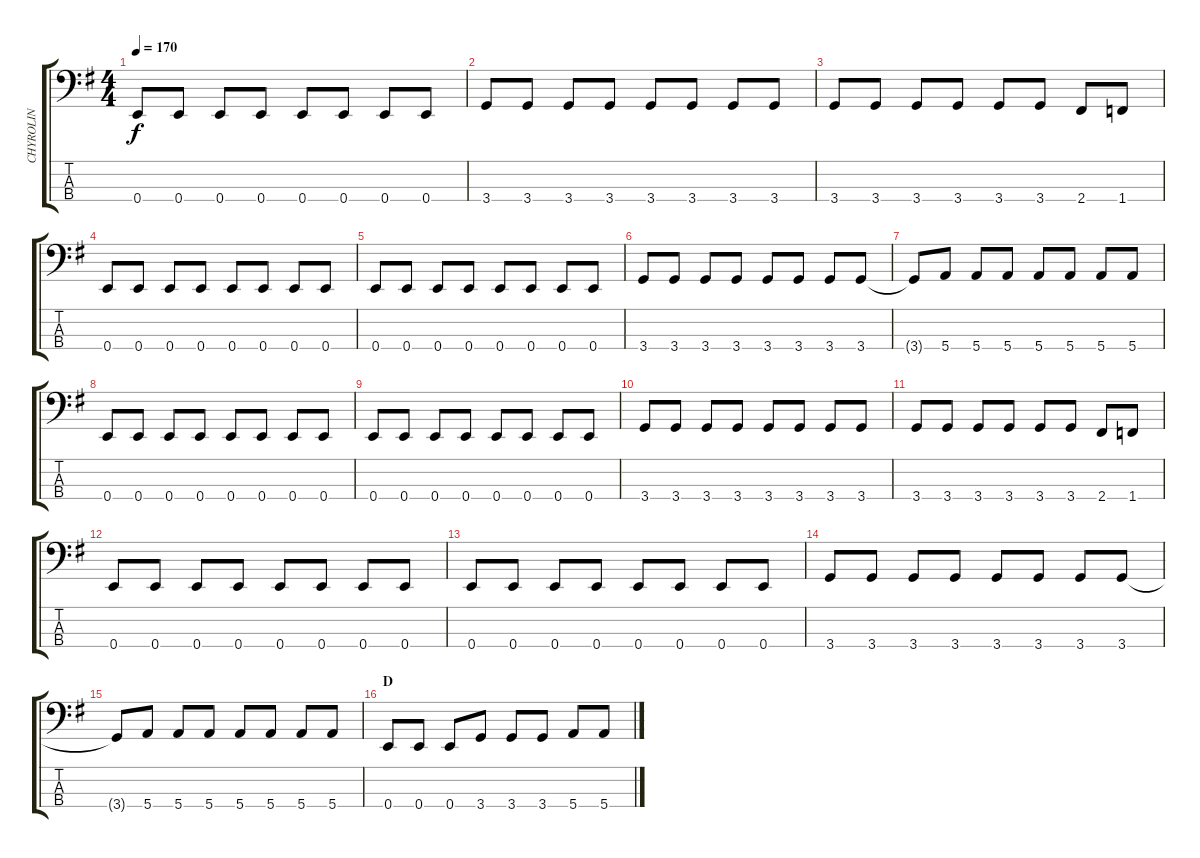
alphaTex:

\track ("CHYROLIN" "CHYROLIN") {instrument electricbasspick}
\staff {score tabs}
\tuning (G2 D2 A1 E1) {hide}
\ts (4 4)
\tempo 170
\clef f4
\ks eminor
0.4.8{dy f} 0.4.8 0.4.8 0.4.8 0.4.8 0.4.8 0.4.8 0.4.8 |
3.4.8 3.4.8 3.4.8 3.4.8 3.4.8 3.4.8 3.4.8 3.4.8 |
3.4.8 3.4.8 3.4.8 3.4.8 3.4.8 3.4.8 2.4.8 1.4.8 |
0.4.8 0.4.8 0.4.8 0.4.8 0.4.8 0.4.8 0.4.8 0.4.8 |
0.4.8 0.4.8 0.4.8 0.4.8 0.4.8 0.4.8 0.4.8 0.4.8 |
3.4.8 3.4.8 3.4.8 3.4.8 3.4.8 3.4.8 3.4.8 3.4.8 |
3.4{t}.8 5.4.8 5.4.8 5.4.8 5.4.8 5.4.8 5.4.8 5.4.8 |
0.4.8 0.4.8 0.4.8 0.4.8 0.4.8 0.4.8 0.4.8 0.4.8 |
0.4.8 0.4.8 0.4.8 0.4.8 0.4.8 0.4.8 0.4.8 0.4.8 |
3.4.8 3.4.8 3.4.8 3.4.8 3.4.8 3.4.8 3.4.8 3.4.8 |
3.4.8 3.4.8 3.4.8 3.4.8 3.4.8 3.4.8 2.4.8 1.4.8 |
0.4.8 0.4.8 0.4.8 0.4.8 0.4.8 0.4.8 0.4.8 0.4.8 |
0.4.8 0.4.8 0.4.8 0.4.8 0.4.8 0.4.8 0.4.8 0.4.8 |
3.4.8 3.4.8 3.4.8 3.4.8 3.4.8 3.4.8 3.4.8 3.4.8 |
3.4{t}.8 5.4.8 5.4.8 5.4.8 5.4.8 5.4.8 5.4.8 5.4.8 |
\section ("" "D")
0.4.8 0.4.8 0.4.8 3.4.8 3.4.8 3.4.8 5.4.8 5.4.8
